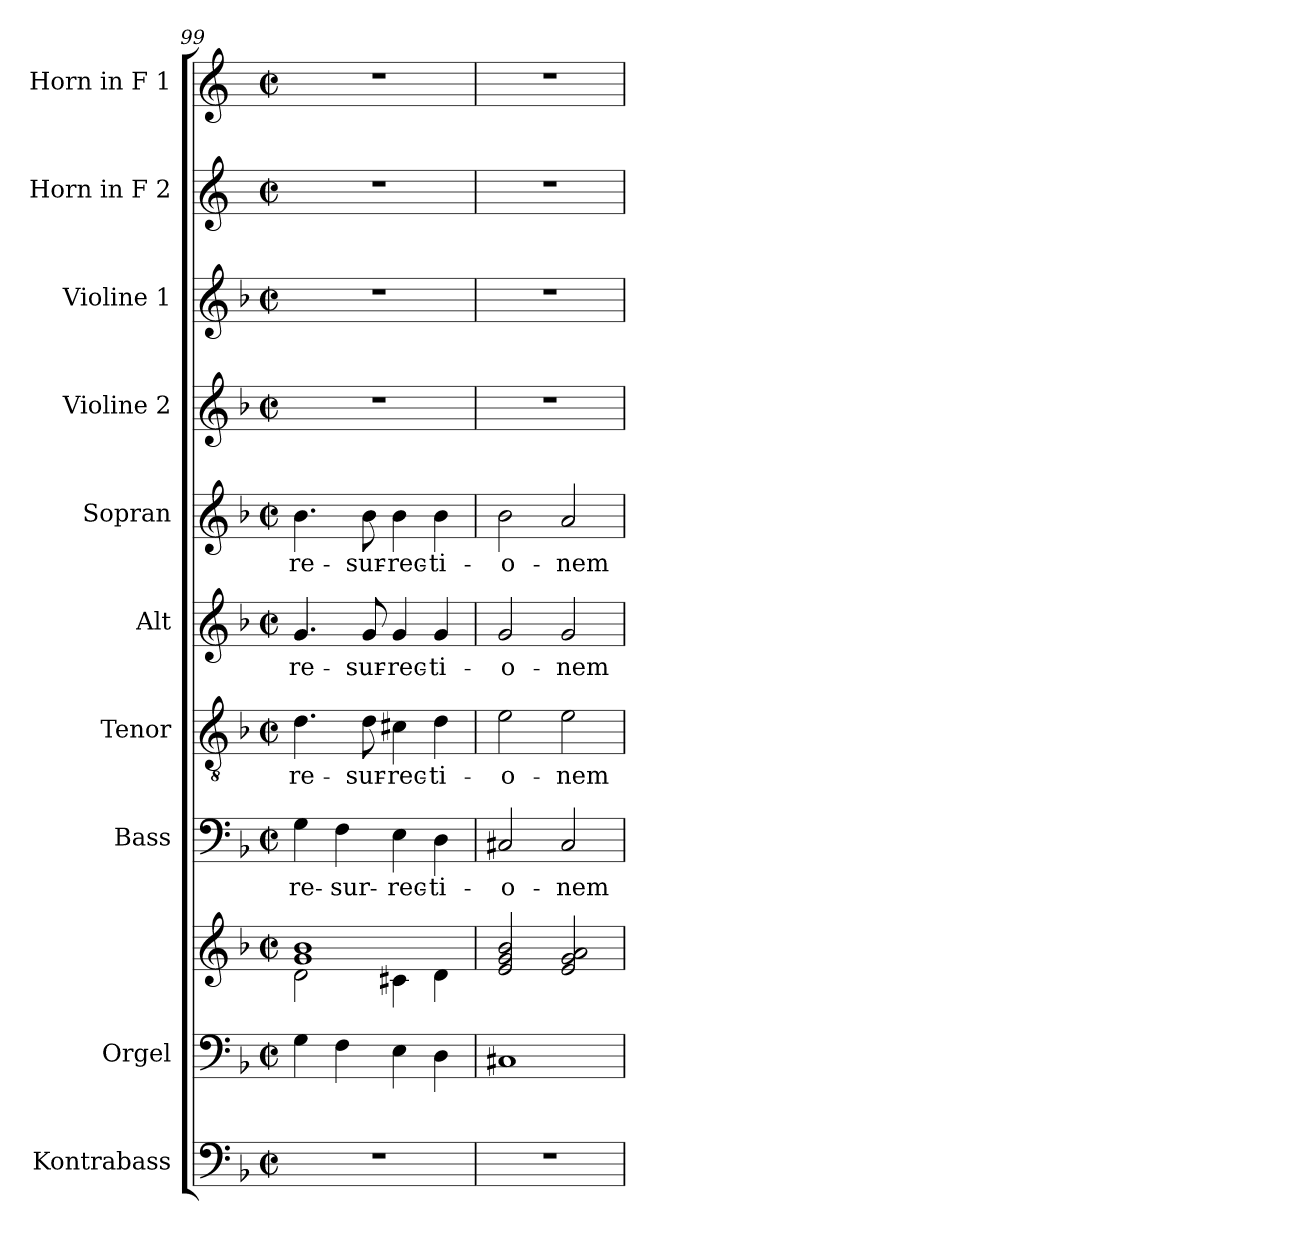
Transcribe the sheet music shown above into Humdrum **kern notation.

**kern	**kern	**kern	**kern	**text	**kern	**text	**kern	**text	**kern	**text	**kern	**kern	**kern	**kern
*part10	*part9	*part9	*part8	*part8	*part7	*part7	*part6	*part6	*part5	*part5	*part4	*part3	*part2	*part1
*staff11	*staff10	*staff9	*staff8	*staff8	*staff7	*staff7	*staff6	*staff6	*staff5	*staff5	*staff4	*staff3	*staff2	*staff1
*I"Kontrabass	*I"Orgel	*	*I"Bass	*	*I"Tenor	*	*I"Alt	*	*I"Sopran	*	*I"Violine 2	*I"Violine 1	*I"Horn in F 2	*I"Horn in F 1
*I'Kb.	*	*	*I'B.	*	*I'T.	*	*I'A.	*	*I'S.	*	*I'Vl. 2	*I'Vl. 1	*	*
*clefF4	*clefF4	*clefG2	*clefF4	*	*clefGv2	*	*clefG2	*	*clefG2	*	*clefG2	*clefG2	*clefG2	*clefG2
*ITrd7c12	*	*	*	*	*	*	*	*	*	*	*	*	*ITrd4c7	*ITrd4c7
*k[b-]	*k[b-]	*k[b-]	*k[b-]	*	*k[b-]	*	*k[b-]	*	*k[b-]	*	*k[b-]	*k[b-]	*k[b-]	*k[b-]
*F:	*F:	*F:	*F:	*	*F:	*	*F:	*	*F:	*	*F:	*F:	*F:	*F:
*M2/2	*M2/2	*M2/2	*M2/2	*	*M2/2	*	*M2/2	*	*M2/2	*	*M2/2	*M2/2	*M2/2	*M2/2
*met(c|)	*met(c|)	*met(c|)	*met(c|)	*	*met(c|)	*	*met(c|)	*	*met(c|)	*	*met(c|)	*met(c|)	*met(c|)	*met(c|)
=99	=99	=99	=99	=99	=99	=99	=99	=99	=99	=99	=99	=99	=99	=99
*	*	*^	*	*	*	*	*	*	*	*	*	*	*	*
!	!	!	!	!	!LO:LY:b	!	!LO:LY:b	!	!LO:LY:b	!	!LO:LY:b	!	!	!	!
1r	4G!\	1g! 1b-!	2d!\	4G\	re-	4.d\	re-	4.g/	re-	4.b-\	re-	1r	1r	1r	1r
!	!	!	!	!	!LO:LY:b	!	!	!	!	!	!	!	!	!	!
.	4F!\	.	.	4F\	-sur-	.	.	.	.	.	.	.	.	.	.
!	!	!	!	!	!	!	!LO:LY:b	!	!LO:LY:b	!	!LO:LY:b	!	!	!	!
.	.	.	.	.	.	8d\	-sur-	8g/	-sur-	8b-\	-sur-	.	.	.	.
!	!	!	!	!	!LO:LY:b	!	!LO:LY:b	!	!LO:LY:b	!	!LO:LY:b	!	!	!	!
.	4E!\	.	4c#X!\	4E\	-rec-	4c#X\	-rec-	4g/	-rec-	4b-\	-rec-	.	.	.	.
!	!	!	!	!	!LO:LY:b	!	!LO:LY:b	!	!LO:LY:b	!	!LO:LY:b	!	!	!	!
.	4D!\	.	4d!\	4D\	-ti-	4d\	-ti-	4g/	-ti-	4b-\	-ti-	.	.	.	.
=100	=100	=100	=100	=100	=100	=100	=100	=100	=100	=100	=100	=100	=100	=100	=100
!	!	!	!	!	!LO:LY:b	!	!LO:LY:b	!	!LO:LY:b	!	!LO:LY:b	!	!	!	!
*	*	*v	*v	*	*	*	*	*	*	*	*	*	*	*	*
1r	1C#X!	2e!/ 2g!/ 2b-!/	2C#X/	-o-	2e\	-o-	2g/	-o-	2b-\	-o-	1r	1r	1r	1r
!	!	!	!	!LO:LY:b	!	!LO:LY:b	!	!LO:LY:b	!	!LO:LY:b	!	!	!	!
.	.	2e!/ 2g!/ 2a!/	2C#/	-nem	2e\	-nem	2g/	-nem	2a/	-nem	.	.	.	.
=	=	=	=	=	=	=	=	=	=	=	=	=	=	=
*-	*-	*-	*-	*-	*-	*-	*-	*-	*-	*-	*-	*-	*-	*-
